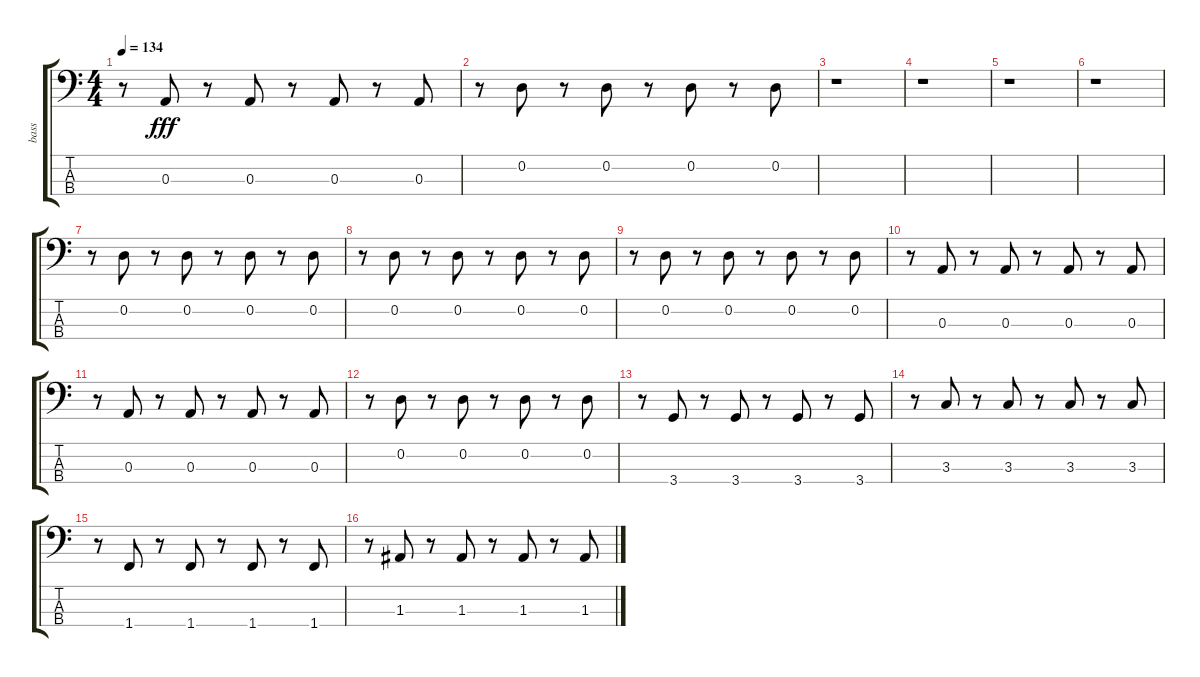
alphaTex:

\track ("bass" "bass") {instrument fretlessbass}
\staff {score tabs}
\tuning (G2 D2 A1 E1) {hide}
\ts (4 4)
\tempo 134
\clef f4
\ks c
r.8{dy fff} 0.3.8 r.8 0.3.8 r.8 0.3.8 r.8 0.3.8 |
r.8 0.2.8 r.8 0.2.8 r.8 0.2.8 r.8 0.2.8 |
r.1 |
r.1 |
r.1 |
r.1 |
r.8 0.2.8 r.8 0.2.8 r.8 0.2.8 r.8 0.2.8 |
r.8 0.2.8 r.8 0.2.8 r.8 0.2.8 r.8 0.2.8 |
r.8 0.2.8 r.8 0.2.8 r.8 0.2.8 r.8 0.2.8 |
r.8 0.3.8 r.8 0.3.8 r.8 0.3.8 r.8 0.3.8 |
r.8 0.3.8 r.8 0.3.8 r.8 0.3.8 r.8 0.3.8 |
r.8 0.2.8 r.8 0.2.8 r.8 0.2.8 r.8 0.2.8 |
r.8 3.4.8 r.8 3.4.8 r.8 3.4.8 r.8 3.4.8 |
r.8 3.3.8 r.8 3.3.8 r.8 3.3.8 r.8 3.3.8 |
r.8 1.4.8 r.8 1.4.8 r.8 1.4.8 r.8 1.4.8 |
r.8 1.3.8 r.8 1.3.8 r.8 1.3.8 r.8 1.3.8
